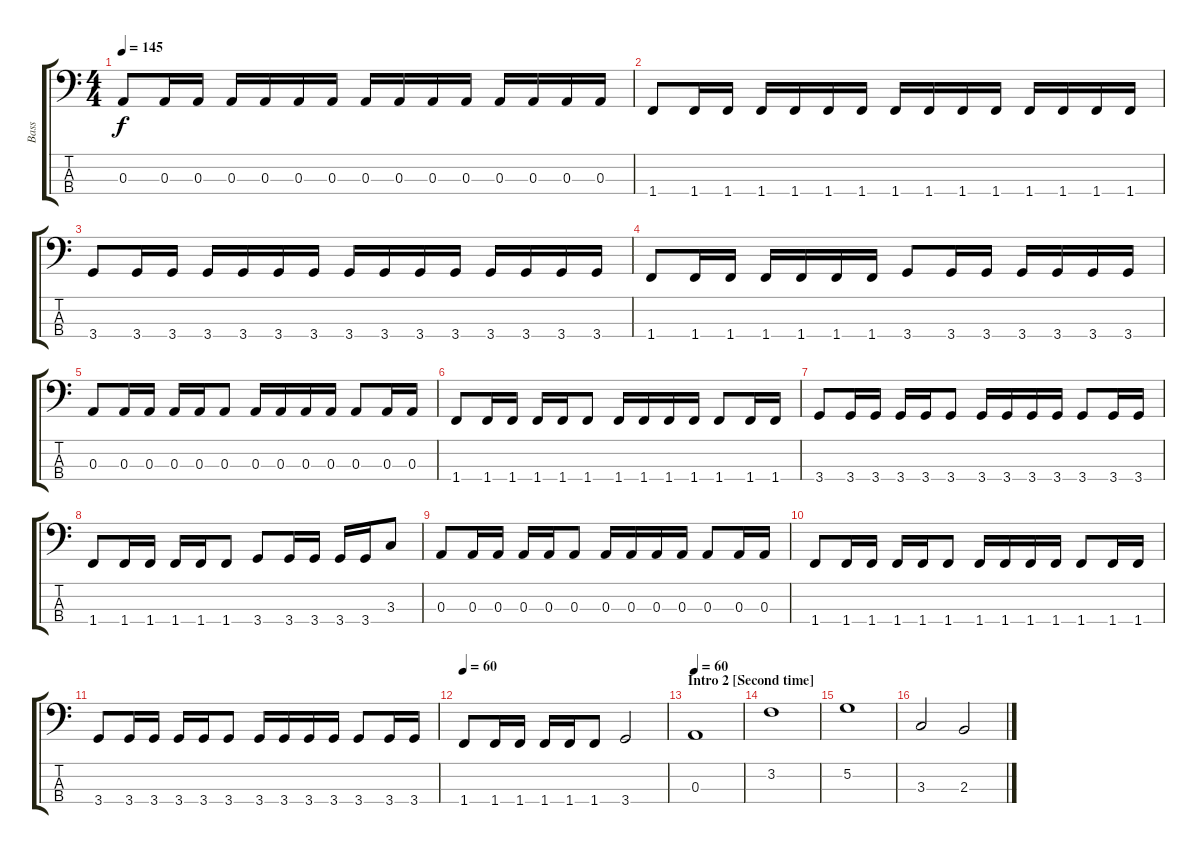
\track ("Bass" "Bass") {instrument electricbassfinger}
\staff {score tabs}
\tuning (G2 D2 A1 E1) {hide}
\ts (4 4)
\tempo 145
\clef f4
\ks c
0.3.8{dy f} 0.3.16 0.3.16 0.3.16 0.3.16 0.3.16 0.3.16 0.3.16 0.3.16 0.3.16 0.3.16 0.3.16 0.3.16 0.3.16 0.3.16 |
1.4.8 1.4.16 1.4.16 1.4.16 1.4.16 1.4.16 1.4.16 1.4.16 1.4.16 1.4.16 1.4.16 1.4.16 1.4.16 1.4.16 1.4.16 |
3.4.8 3.4.16 3.4.16 3.4.16 3.4.16 3.4.16 3.4.16 3.4.16 3.4.16 3.4.16 3.4.16 3.4.16 3.4.16 3.4.16 3.4.16 |
1.4.8 1.4.16 1.4.16 1.4.16 1.4.16 1.4.16 1.4.16 3.4.8 3.4.16 3.4.16 3.4.16 3.4.16 3.4.16 3.4.16 |
0.3.8 0.3.16 0.3.16 0.3.16 0.3.16 0.3.8 0.3.16 0.3.16 0.3.16 0.3.16 0.3.8 0.3.16 0.3.16 |
1.4.8 1.4.16 1.4.16 1.4.16 1.4.16 1.4.8 1.4.16 1.4.16 1.4.16 1.4.16 1.4.8 1.4.16 1.4.16 |
3.4.8 3.4.16 3.4.16 3.4.16 3.4.16 3.4.8 3.4.16 3.4.16 3.4.16 3.4.16 3.4.8 3.4.16 3.4.16 |
1.4.8 1.4.16 1.4.16 1.4.16 1.4.16 1.4.8 3.4.8 3.4.16 3.4.16 3.4.16 3.4.16 3.3.8 |
0.3.8 0.3.16 0.3.16 0.3.16 0.3.16 0.3.8 0.3.16 0.3.16 0.3.16 0.3.16 0.3.8 0.3.16 0.3.16 |
1.4.8 1.4.16 1.4.16 1.4.16 1.4.16 1.4.8 1.4.16 1.4.16 1.4.16 1.4.16 1.4.8 1.4.16 1.4.16 |
3.4.8 3.4.16 3.4.16 3.4.16 3.4.16 3.4.8 3.4.16 3.4.16 3.4.16 3.4.16 3.4.8 3.4.16 3.4.16 |
\tempo 60
1.4.8 1.4.16 1.4.16 1.4.16 1.4.16 1.4.8 3.4.2 |
\section ("" "Intro 2 [Second time]")
\tempo 60
0.3.1 |
3.2.1 |
5.2.1 |
3.3.2 2.3.2
